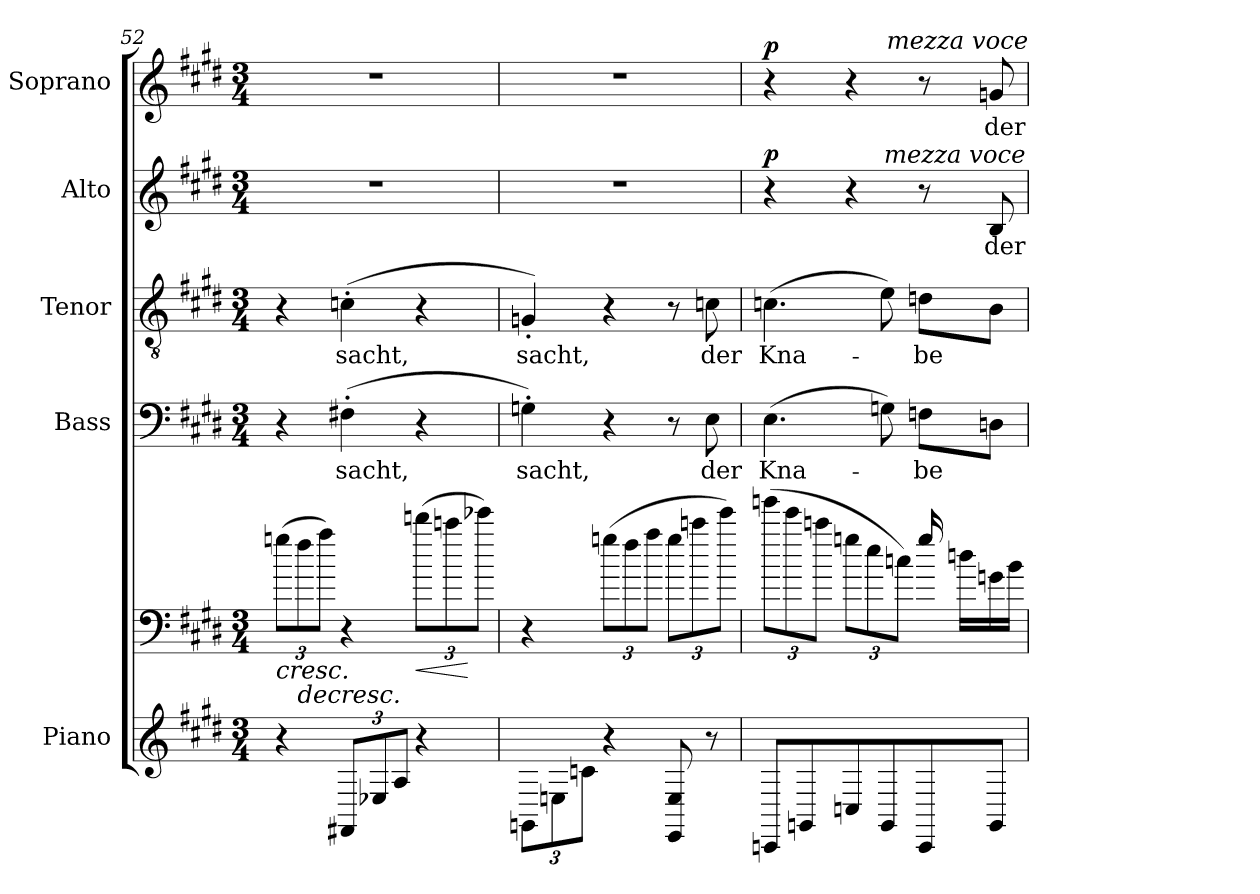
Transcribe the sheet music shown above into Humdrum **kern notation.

**kern	**kern	**dynam	**kern	**text	**kern	**text	**kern	**text	**dynam	**kern	**text	**dynam
*part5	*part5	*part5	*part4	*part4	*part3	*part3	*part2	*part2	*part2	*part1	*part1	*part1
*staff6	*staff5	*staff5/6	*staff4	*staff4	*staff3	*staff3	*staff2	*staff2	*staff2	*staff1	*staff1	*staff1
*I"Piano	*	*	*I"Bass	*	*I"Tenor	*	*I"Alto	*	*	*I"Soprano	*	*
*I'Pno	*	*	*	*	*	*	*	*	*	*I'Pno	*	*
!!LO:PB:g=z
*clefG2	*clefF4	*	*clefF4	*	*clefGv2	*	*clefG2	*	*	*clefG2	*	*
*k[f#c#g#d#]	*k[f#c#g#d#]	*	*k[f#c#g#d#]	*	*k[f#c#g#d#]	*	*k[f#c#g#d#]	*	*	*k[f#c#g#d#]	*	*
*E:	*E:	*	*E:	*	*E:	*	*E:	*	*	*E:	*	*
*M3/4	*M3/4	*	*M3/4	*	*M3/4	*	*M3/4	*	*	*M3/4	*	*
*	*Xbrackettup	*	*	*	*	*	*	*	*	*	*	*
=52	=52	=52	=52	=52	=52	=52	=52	=52	=52	=52	=52	=52
!	!	!LO:HP:b	!	!	!	!	!	!	!	!	!	!
4r	(>12ggn\L	<	4r	.	4r	.	2.r	.	.	2.r	.	.
!	!	!LO:HP:b	!	!	!	!	!	!	!	!	!	!
.	12ff#\	>	.	.	.	.	.	.	.	.	.	.
.	12aa\J)	[	.	.	.	.	.	.	.	.	.	.
*Xbrackettup	*	*	*	*	*	*	*	*	*	*	*	*
!	!	!	!	!LO:LY:b	!	!LO:LY:b	!	!	!	!	!	!
12FF#X/L	4r	.	(>4F#X'\	sacht,	(>4cn'\	sacht,	.	.	.	.	.	.
12E-X/	.	.	.	.	.	.	.	.	.	.	.	.
12A/J	.	.	.	.	.	.	.	.	.	.	.	.
!	!	!LO:HP:b	!	!	!	!	!	!	!	!	!	!
4r	(>12dddn\L	<	4r	.	4r	.	.	.	.	.	.	.
.	12cccn\	]	.	.	.	.	.	.	.	.	.	.
.	12eee-X\J)	[	.	.	.	.	.	.	.	.	.	.
=53	=53	=53	=53	=53	=53	=53	=53	=53	=53	=53	=53	=53
!	!	!	!	!LO:LY:b	!	!LO:LY:b	!	!	!	!	!	!
12GGn\L	4r	.	4Gn'\)	sacht,	4Gn'/)	sacht,	2.r	.	.	2.r	.	.
12En\	.	.	.	.	.	.	.	.	.	.	.	.
12cn\J	.	.	.	.	.	.	.	.	.	.	.	.
4r	(>12ggn\L	.	4r	.	4r	.	.	.	.	.	.	.
.	12ff#\	.	.	.	.	.	.	.	.	.	.	.
.	12aa\J	.	.	.	.	.	.	.	.	.	.	.
8EE/ 8E/	12gg\L	.	8r	.	8r	.	.	.	.	.	.	.
.	12cccn\	.	.	.	.	.	.	.	.	.	.	.
!	!	!	!	!LO:LY:b	!	!LO:LY:b	!	!	!	!	!	!
8r	.	.	8E\	der	8cn\	der	.	.	.	.	.	.
.	12eee\J)	.	.	.	.	.	.	.	.	.	.	.
=54	=54	=54	=54	=54	=54	=54	=54	=54	=54	=54	=54	=54
*	*^	*	*	*	*	*	*	*	*	*	*	*
!	!	!	!	!	!LO:LY:b	!	!LO:LY:b	!	!	!LO:DY:b	!	!	!LO:DY:b
8CCn/L	(>12gggn\L	2ryy	.	(>4.E\	Kna-	(>4.cn\	Kna-	4r	.	p	4r	.	p
.	12eee\	.	.	.	.	.	.	.	.	.	.	.	.
8GGn/	.	.	.	.	.	.	.	.	.	.	.	.	.
.	12cccn\J	.	.	.	.	.	.	.	.	.	.	.	.
8Cn/	12ggn\L	.	.	.	.	.	.	4r	.	.	4r	.	.
.	12ee\	.	.	.	.	.	.	.	.	.	.	.	.
8GG/	.	.	.	8Gn\)	.	8e\)	.	.	.	.	.	.	.
.	12ccn\J)	.	.	.	.	.	.	.	.	.	.	.	.
!	!	!	!	!	!LO:LY:b	!	!LO:LY:b	!	!	!	!	!	!
8CC/	16gg/	4gg/	.	8Fn\L	-be	8dn\L	-be	8r	.	.	8r	.	.
.	16ddn\LL	.	.	.	.	.	.	.	.	.	.	.	.
!	!	!	!	!	!	!	!	!	!LO:LY:b	!	!	!LO:LY:b	!
8GG/J	16gn\	.	.	8Dn\J	.	8B\J	.	8B/	der	.	8gn/	der	.
.	16b\JJ	.	.	.	.	.	.	.	.	.	.	.	.
*	*v	*v	*	*	*	*	*	*	*	*	*	*	*
!	!	!	!	!	!	!	!	!	!	!LO:TX:a:i:t=mezza voce	!	!
!	!	!	!	!	!	!	!LO:TX:a:i:t=mezza voce	!	!	!	!	!
=	=	=	=	=	=	=	=	=	=	=	=	=
*-	*-	*-	*-	*-	*-	*-	*-	*-	*-	*-	*-	*-
